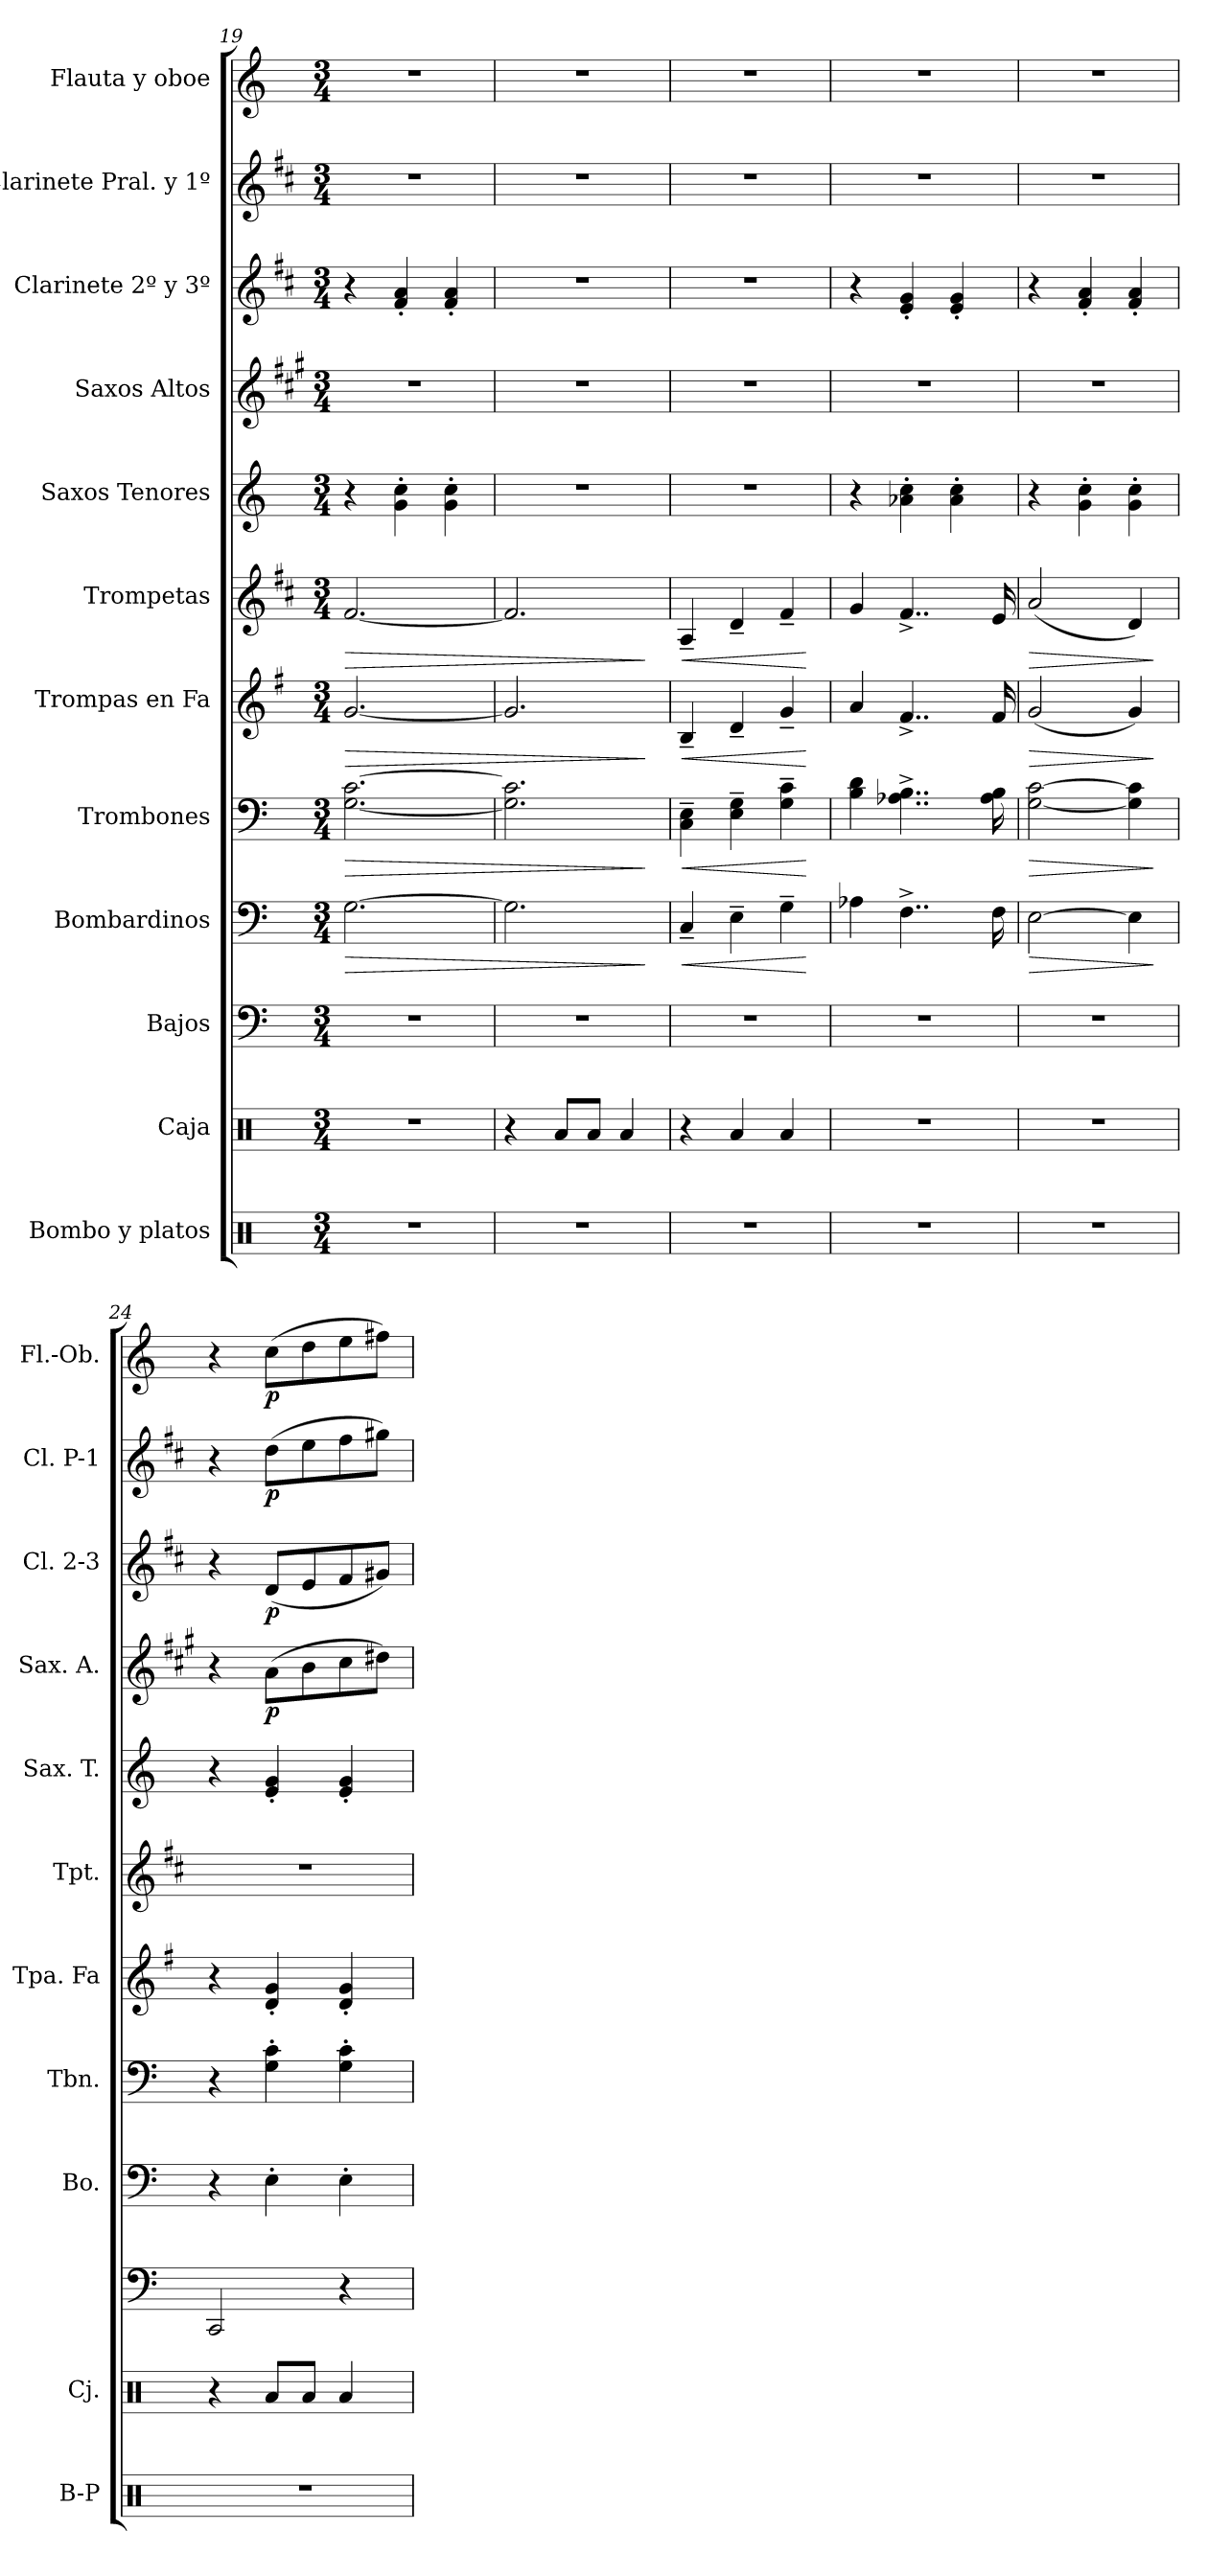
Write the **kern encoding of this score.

**kern	**kern	**kern	**kern	**dynam	**kern	**dynam	**kern	**dynam	**kern	**dynam	**kern	**kern	**dynam	**kern	**dynam	**kern	**dynam	**kern	**dynam
*part12	*part11	*part10	*part9	*part9	*part8	*part8	*part7	*part7	*part6	*part6	*part5	*part4	*part4	*part3	*part3	*part2	*part2	*part1	*part1
*staff12	*staff11	*staff10	*staff9	*staff9	*staff8	*staff8	*staff7	*staff7	*staff6	*staff6	*staff5	*staff4	*staff4	*staff3	*staff3	*staff2	*staff2	*staff1	*staff1
*I"Bombo y platos	*I"Caja	*I"Bajos	*I"Bombardinos	*	*I"Trombones	*	*I"Trompas en Fa	*	*I"Trompetas	*	*I"Saxos Tenores	*I"Saxos Altos	*	*I"Clarinete 2º y 3º	*	*I"Clarinete Pral. y 1º	*	*I"Flauta y oboe	*
*I'B-P	*I'Cj.	*	*I'Bo.	*	*I'Tbn.	*	*I'Tpa. Fa	*	*I'Tpt.	*	*I'Sax. T.	*I'Sax. A.	*	*I'Cl. 2-3	*	*I'Cl. P-1	*	*I'Fl.-Ob.	*
*clefX	*clefX	*clefF4	*clefF4	*	*clefF4	*	*clefG2	*	*clefG2	*	*clefG2	*clefG2	*	*clefG2	*	*clefG2	*	*clefG2	*
*	*	*	*	*	*	*	*ITrd4c7	*	*ITrd1c2	*	*ITrd8c14	*ITrd5c9	*	*ITrd1c2	*	*ITrd1c2	*	*	*
*k[]	*k[]	*k[]	*k[]	*	*k[]	*	*k[]	*	*k[]	*	*k[]	*k[]	*	*k[]	*	*k[]	*	*k[]	*
*M3/4	*M3/4	*M3/4	*M3/4	*	*M3/4	*	*M3/4	*	*M3/4	*	*M3/4	*M3/4	*	*M3/4	*	*M3/4	*	*M3/4	*
=19	=19	=19	=19	=19	=19	=19	=19	=19	=19	=19	=19	=19	=19	=19	=19	=19	=19	=19	=19
!	!	!	!	!LO:HP:b	!	!LO:HP:b	!	!LO:HP:b	!	!LO:HP:b	!	!	!	!	!	!	!	!	!
2.r	2.r	2.r	[2.G\	>	[2.G\ [2.c\	>	[2.c/	>	[2.e/	>	4r	2.r	.	4r	.	2.r	.	2.r	.
.	.	.	.	.	.	.	.	.	.	.	4G\' 4c\'	.	.	4e/' 4g/'	.	.	.	.	.
.	.	.	.	.	.	.	.	.	.	.	4G\' 4c\'	.	.	4e/' 4g/'	.	.	.	.	.
=20	=20	=20	=20	=20	=20	=20	=20	=20	=20	=20	=20	=20	=20	=20	=20	=20	=20	=20	=20
2.r	4r	2.r	2.G\]	.	2.G\] 2.c\]	.	2.c/]	.	2.e/]	.	2.r	2.r	.	2.r	.	2.r	.	2.r	.
.	8Ra/L	.	.	.	.	.	.	.	.	.	.	.	.	.	.	.	.	.	.
.	8Ra/J	.	.	.	.	.	.	.	.	.	.	.	.	.	.	.	.	.	.
.	4Ra/	.	.	.	.	.	.	.	.	.	.	.	.	.	.	.	.	.	.
.	.	.	.	]	.	]	.	]	.	]	.	.	.	.	.	.	.	.	.
=21	=21	=21	=21	=21	=21	=21	=21	=21	=21	=21	=21	=21	=21	=21	=21	=21	=21	=21	=21
!	!	!	!	!LO:HP:b	!	!LO:HP:b	!	!LO:HP:b	!	!LO:HP:b	!	!	!	!	!	!	!	!	!
2.r	4r	2.r	4C~/	<	4C\~ 4E\~	<	4E~/	<	4G~/	<	2.r	2.r	.	2.r	.	2.r	.	2.r	.
.	4Ra/	.	4E~\	.	4E\~ 4G\~	.	4G~/	.	4c~/	.	.	.	.	.	.	.	.	.	.
.	4Ra/	.	4G~\	.	4G\~ 4c\~	.	4c~/	.	4e~/	.	.	.	.	.	.	.	.	.	.
.	.	.	.	[	.	[	.	[	.	[	.	.	.	.	.	.	.	.	.
=22	=22	=22	=22	=22	=22	=22	=22	=22	=22	=22	=22	=22	=22	=22	=22	=22	=22	=22	=22
2.r	2.r	2.r	4A-X\	.	4B\ 4d\	.	4d/	.	4f/	.	4r	2.r	.	4r	.	2.r	.	2.r	.
.	.	.	4..F^\	.	4..A-X\^ 4..B\^	.	4..B^/	.	4..e^/	.	4A-X\' 4c\'	.	.	4d/' 4f/'	.	.	.	.	.
.	.	.	.	.	.	.	.	.	.	.	4A-\' 4c\'	.	.	4d/' 4f/'	.	.	.	.	.
.	.	.	16F\	.	16A-\ 16B\	.	16B/	.	16d/	.	.	.	.	.	.	.	.	.	.
=23	=23	=23	=23	=23	=23	=23	=23	=23	=23	=23	=23	=23	=23	=23	=23	=23	=23	=23	=23
!	!	!	!	!LO:HP:b	!	!LO:HP:b	!	!LO:HP:b	!	!LO:HP:b	!	!	!	!	!	!	!	!	!
2.r	2.r	2.r	[2E\	>	[2G\ [2c\	>	(<2c/	>	(<2g/	>	4r	2.r	.	4r	.	2.r	.	2.r	.
.	.	.	.	.	.	.	.	.	.	.	4G\' 4c\'	.	.	4e/' 4g/'	.	.	.	.	.
.	.	.	4E\]	.	4G\] 4c\]	.	4c/)	.	4c/)	.	4G\' 4c\'	.	.	4e/' 4g/'	.	.	.	.	.
.	.	.	.	]	.	]	.	]	.	]	.	.	.	.	.	.	.	.	.
=24	=24	=24	=24	=24	=24	=24	=24	=24	=24	=24	=24	=24	=24	=24	=24	=24	=24	=24	=24
2.r	4r	2CC/	4r	.	4r	.	4r	.	2.r	.	4r	4r	.	4r	.	4r	.	4r	.
!	!	!	!	!	!	!	!	!	!	!	!	!	!LO:DY:b	!	!LO:DY:b	!	!LO:DY:b	!	!LO:DY:b
.	8Ra/L	.	4E'\	.	4G\' 4c\'	.	4G/' 4c/'	.	.	.	4E/' 4G/'	(>8c\L	p	(<8c/L	p	(>8cc\L	p	(>8cc\L	p
.	8Ra/J	.	.	.	.	.	.	.	.	.	.	8d\	.	8d/	.	8dd\	.	8dd\	.
.	4Ra/	4r	4E'\	.	4G\' 4c\'	.	4G/' 4c/'	.	.	.	4E/' 4G/'	8e\	.	8e/	.	8ee\	.	8ee\	.
.	.	.	.	.	.	.	.	.	.	.	.	8f#X\J)	.	8f#X/J)	.	8ff#X\J)	.	8ff#X\J)	.
=	=	=	=	=	=	=	=	=	=	=	=	=	=	=	=	=	=	=	=
*-	*-	*-	*-	*-	*-	*-	*-	*-	*-	*-	*-	*-	*-	*-	*-	*-	*-	*-	*-
